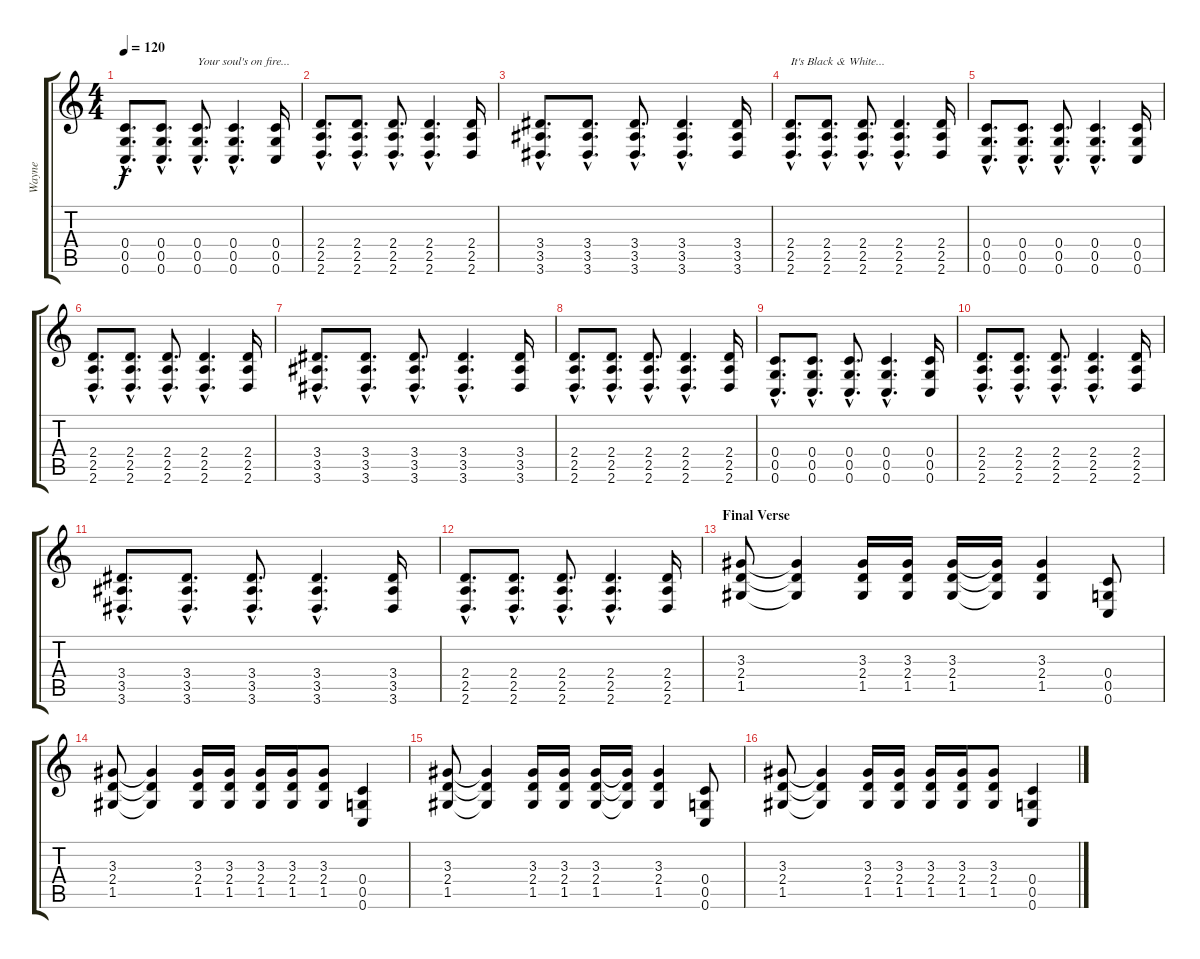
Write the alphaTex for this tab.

\track ("Wayne" "Wayne") {instrument distortionguitar}
\staff {score tabs}
\tuning (D4 A3 F3 C3 G2 C2) {hide}
\ts (4 4)
\tempo 120
\clef g2
\ks c
(0.4{hac} 0.5{hac} 0.6{hac}).8{d dy f} (0.4{hac} 0.5{hac} 0.6{hac}).8{d} (0.4{hac} 0.5{hac} 0.6{hac}).8{d txt "Your soul's on fire..."} (0.4{hac} 0.5{hac} 0.6{hac}).4{d} (0.4 0.5 0.6).16 |
(2.4{hac} 2.5{hac} 2.6{hac}).8{d} (2.4{hac} 2.5{hac} 2.6{hac}).8{d} (2.4{hac} 2.5{hac} 2.6{hac}).8{d} (2.4{hac} 2.5{hac} 2.6{hac}).4{d} (2.4 2.5 2.6).16 |
(3.4{hac} 3.5{hac} 3.6{hac}).8{d} (3.4{hac} 3.5{hac} 3.6{hac}).8{d} (3.4{hac} 3.5{hac} 3.6{hac}).8{d} (3.4{hac} 3.5{hac} 3.6{hac}).4{d} (3.4 3.5 3.6).16 |
(2.4{hac} 2.5{hac} 2.6{hac}).8{d txt "It's Black & White..."} (2.4{hac} 2.5{hac} 2.6{hac}).8{d} (2.4{hac} 2.5{hac} 2.6{hac}).8{d} (2.4{hac} 2.5{hac} 2.6{hac}).4{d} (2.4 2.5 2.6).16 |
(0.4{hac} 0.5{hac} 0.6{hac}).8{d} (0.4{hac} 0.5{hac} 0.6{hac}).8{d} (0.4{hac} 0.5{hac} 0.6{hac}).8{d} (0.4{hac} 0.5{hac} 0.6{hac}).4{d} (0.4 0.5 0.6).16 |
(2.4{hac} 2.5{hac} 2.6{hac}).8{d} (2.4{hac} 2.5{hac} 2.6{hac}).8{d} (2.4{hac} 2.5{hac} 2.6{hac}).8{d} (2.4{hac} 2.5{hac} 2.6{hac}).4{d} (2.4 2.5 2.6).16 |
(3.4{hac} 3.5{hac} 3.6{hac}).8{d} (3.4{hac} 3.5{hac} 3.6{hac}).8{d} (3.4{hac} 3.5{hac} 3.6{hac}).8{d} (3.4{hac} 3.5{hac} 3.6{hac}).4{d} (3.4 3.5 3.6).16 |
(2.4{hac} 2.5{hac} 2.6{hac}).8{d} (2.4{hac} 2.5{hac} 2.6{hac}).8{d} (2.4{hac} 2.5{hac} 2.6{hac}).8{d} (2.4{hac} 2.5{hac} 2.6{hac}).4{d} (2.4 2.5 2.6).16 |
(0.4{hac} 0.5{hac} 0.6{hac}).8{d} (0.4{hac} 0.5{hac} 0.6{hac}).8{d} (0.4{hac} 0.5{hac} 0.6{hac}).8{d} (0.4{hac} 0.5{hac} 0.6{hac}).4{d} (0.4 0.5 0.6).16 |
(2.4{hac} 2.5{hac} 2.6{hac}).8{d} (2.4{hac} 2.5{hac} 2.6{hac}).8{d} (2.4{hac} 2.5{hac} 2.6{hac}).8{d} (2.4{hac} 2.5{hac} 2.6{hac}).4{d} (2.4 2.5 2.6).16 |
(3.4{hac} 3.5{hac} 3.6{hac}).8{d} (3.4{hac} 3.5{hac} 3.6{hac}).8{d} (3.4{hac} 3.5{hac} 3.6{hac}).8{d} (3.4{hac} 3.5{hac} 3.6{hac}).4{d} (3.4 3.5 3.6).16 |
(2.4{hac} 2.5{hac} 2.6{hac}).8{d} (2.4{hac} 2.5{hac} 2.6{hac}).8{d} (2.4{hac} 2.5{hac} 2.6{hac}).8{d} (2.4{hac} 2.5{hac} 2.6{hac}).4{d} (2.4 2.5 2.6).16 |
\section ("" "Final Verse")
(3.3 2.4 1.5).8 (3.3{t} 2.4{t} 1.5{t}).4 (3.3 2.4 1.5).16 (3.3 2.4 1.5).16 (3.3 2.4 1.5).16 (3.3{t} 2.4{t} 1.5{t}).16 (3.3 2.4 1.5).4 (0.4 0.5 0.6).8 |
(3.3 2.4 1.5).8 (3.3{t} 2.4{t} 1.5{t}).4 (3.3 2.4 1.5).16 (3.3 2.4 1.5).16 (3.3 2.4 1.5).16 (3.3 2.4 1.5).16 (3.3 2.4 1.5).8 (0.4 0.5 0.6).4 |
(3.3 2.4 1.5).8 (3.3{t} 2.4{t} 1.5{t}).4 (3.3 2.4 1.5).16 (3.3 2.4 1.5).16 (3.3 2.4 1.5).16 (3.3{t} 2.4{t} 1.5{t}).16 (3.3 2.4 1.5).4 (0.4 0.5 0.6).8 |
(3.3 2.4 1.5).8 (3.3{t} 2.4{t} 1.5{t}).4 (3.3 2.4 1.5).16 (3.3 2.4 1.5).16 (3.3 2.4 1.5).16 (3.3 2.4 1.5).16 (3.3 2.4 1.5).8 (0.4 0.5 0.6).4
